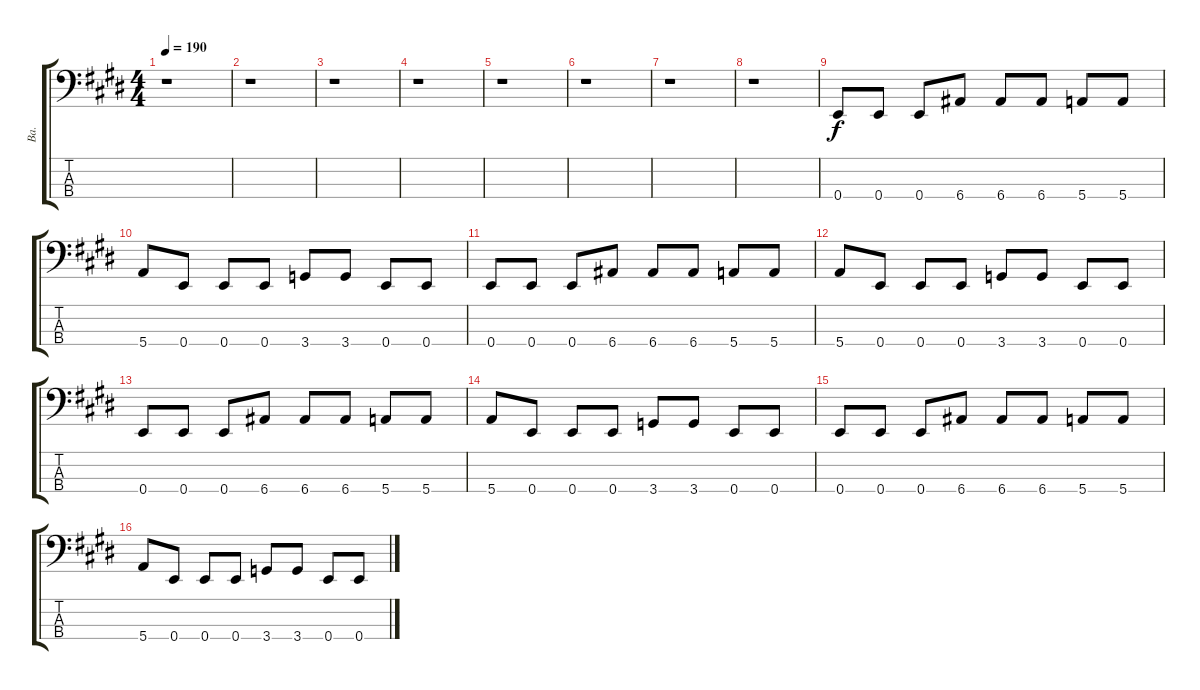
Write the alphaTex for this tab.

\track ("Ba." "Ba.") {instrument electricbassfinger}
\staff {score tabs}
\tuning (G2 D2 A1 E1) {hide}
\ts (4 4)
\tempo 190
\clef f4
\ks e
r.1{dy f} |
r.1 |
r.1 |
r.1 |
r.1 |
r.1 |
r.1 |
r.1 |
0.4.8 0.4.8 0.4.8 6.4.8 6.4.8 6.4.8 5.4.8 5.4.8 |
5.4.8 0.4.8 0.4.8 0.4.8 3.4.8 3.4.8 0.4.8 0.4.8 |
0.4.8 0.4.8 0.4.8 6.4.8 6.4.8 6.4.8 5.4.8 5.4.8 |
5.4.8 0.4.8 0.4.8 0.4.8 3.4.8 3.4.8 0.4.8 0.4.8 |
0.4.8 0.4.8 0.4.8 6.4.8 6.4.8 6.4.8 5.4.8 5.4.8 |
5.4.8 0.4.8 0.4.8 0.4.8 3.4.8 3.4.8 0.4.8 0.4.8 |
0.4.8 0.4.8 0.4.8 6.4.8 6.4.8 6.4.8 5.4.8 5.4.8 |
5.4.8 0.4.8 0.4.8 0.4.8 3.4.8 3.4.8 0.4.8 0.4.8
